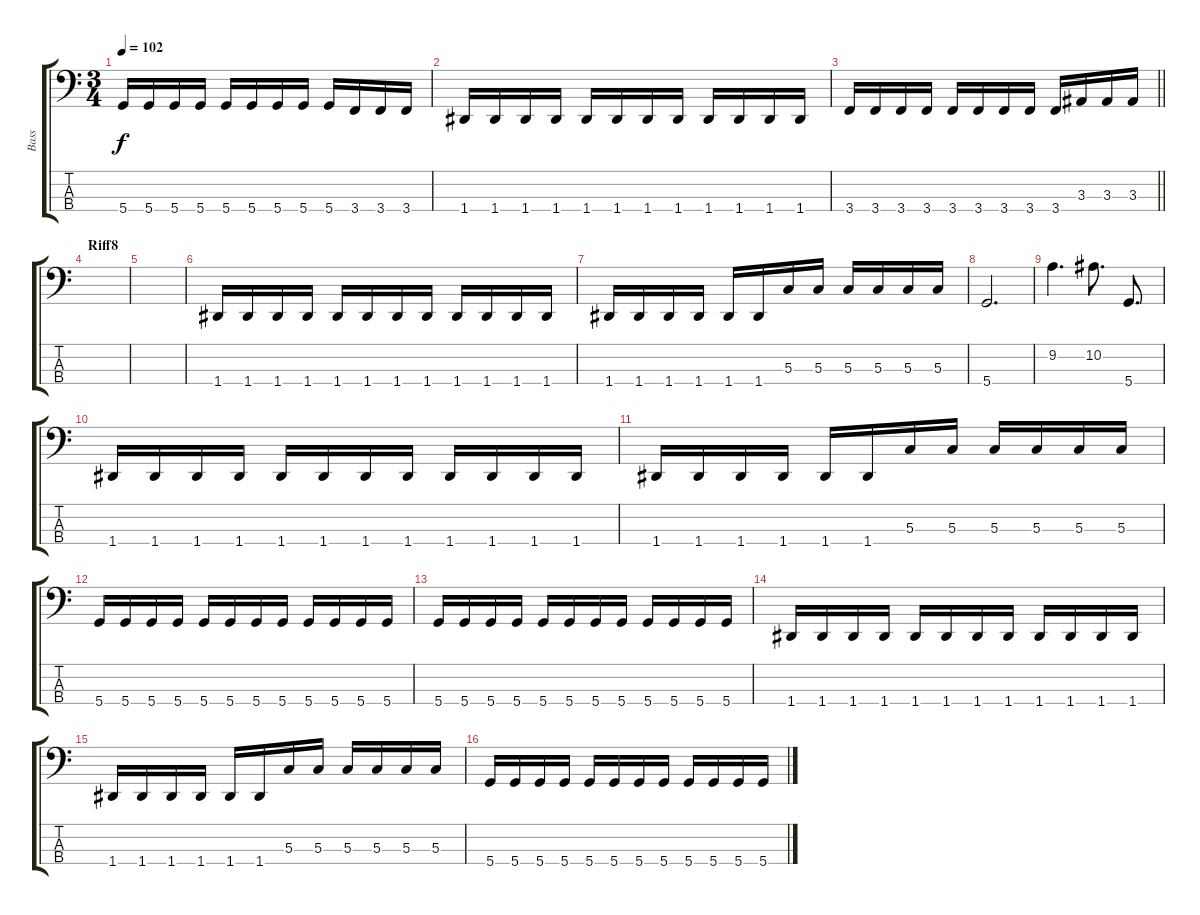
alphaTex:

\track ("Bass" "Bass") {instrument electricbassfinger}
\staff {score tabs}
\tuning (F2 C2 G1 D1) {hide}
\ts (3 4)
\tempo 102
\clef f4
\ks c
5.4.16{dy f} 5.4.16 5.4.16 5.4.16 5.4.16 5.4.16 5.4.16 5.4.16 5.4.16 3.4.16 3.4.16 3.4.16 |
1.4.16 1.4.16 1.4.16 1.4.16 1.4.16 1.4.16 1.4.16 1.4.16 1.4.16 1.4.16 1.4.16 1.4.16 |
\barLineRight lightlight
3.4.16 3.4.16 3.4.16 3.4.16 3.4.16 3.4.16 3.4.16 3.4.16 3.4.16 3.3.16 3.3.16 3.3.16 |
\section ("" "Riff8")
|
|
1.4.16 1.4.16 1.4.16 1.4.16 1.4.16 1.4.16 1.4.16 1.4.16 1.4.16 1.4.16 1.4.16 1.4.16 |
1.4.16 1.4.16 1.4.16 1.4.16 1.4.16 1.4.16 5.3.16 5.3.16 5.3.16 5.3.16 5.3.16 5.3.16 |
5.4.2{d} |
9.2.4{d} 10.2.8{d} 5.4.8{d} |
1.4.16 1.4.16 1.4.16 1.4.16 1.4.16 1.4.16 1.4.16 1.4.16 1.4.16 1.4.16 1.4.16 1.4.16 |
1.4.16 1.4.16 1.4.16 1.4.16 1.4.16 1.4.16 5.3.16 5.3.16 5.3.16 5.3.16 5.3.16 5.3.16 |
5.4.16 5.4.16 5.4.16 5.4.16 5.4.16 5.4.16 5.4.16 5.4.16 5.4.16 5.4.16 5.4.16 5.4.16 |
5.4.16 5.4.16 5.4.16 5.4.16 5.4.16 5.4.16 5.4.16 5.4.16 5.4.16 5.4.16 5.4.16 5.4.16 |
1.4.16 1.4.16 1.4.16 1.4.16 1.4.16 1.4.16 1.4.16 1.4.16 1.4.16 1.4.16 1.4.16 1.4.16 |
1.4.16 1.4.16 1.4.16 1.4.16 1.4.16 1.4.16 5.3.16 5.3.16 5.3.16 5.3.16 5.3.16 5.3.16 |
5.4.16 5.4.16 5.4.16 5.4.16 5.4.16 5.4.16 5.4.16 5.4.16 5.4.16 5.4.16 5.4.16 5.4.16
